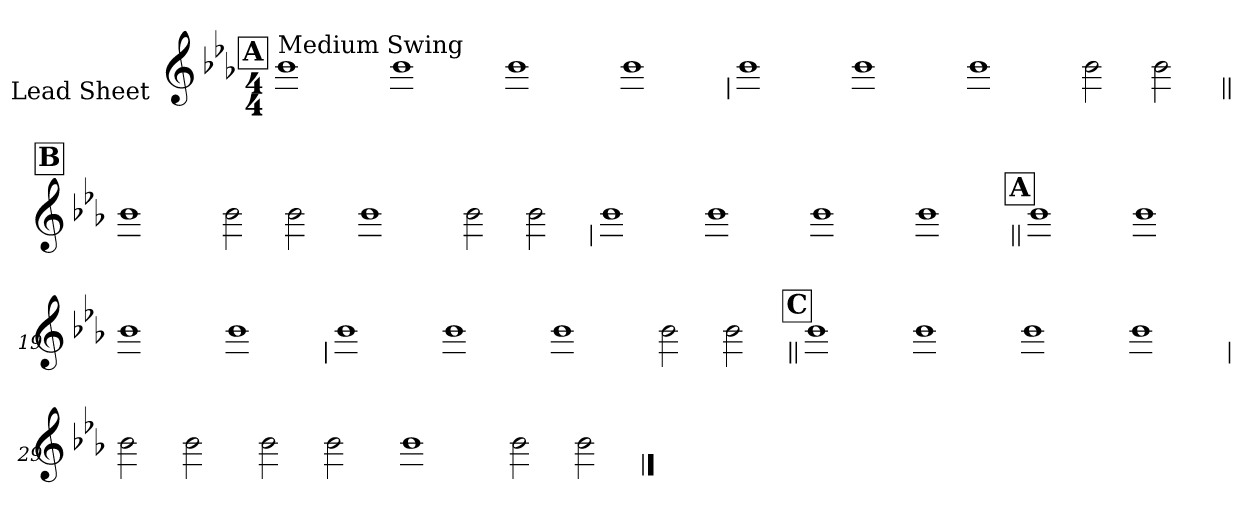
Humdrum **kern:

**kern
*part1
*staff1
*I"Lead Sheet
*stria0
*clefG2
*k[b-e-a-]
*E-:
*M4/4
!!LO:REH:place=s1:a:t=A
=1||
!LO:TX:a:t=Medium Swing
1b-
=2-
1b-
=3-
1b-
=4-
1b-
!!LO:LB:g=z
=5
1b-
=6-
1b-
=7-
1b-
=8-
2b-
2b-
!!LO:LB:g=z
!!LO:REH:place=s1:a:t=B
=9||
1b-
=10-
2b-
2b-
=11-
1b-
=12-
2b-
2b-
!!LO:LB:g=z
=13
1b-
=14-
1b-
=15-
1b-
=16-
1b-
!!LO:LB:g=z
!!LO:REH:place=s1:a:t=A
=17||
1b-
=18-
1b-
=19-
1b-
=20-
1b-
!!LO:LB:g=z
=21
1b-
=22-
1b-
=23-
1b-
=24-
2b-
2b-
!!LO:LB:g=z
!!LO:REH:place=s1:a:t=C
=25||
1b-
=26-
1b-
=27-
1b-
=28-
1b-
!!LO:LB:g=z
=29
2b-
2b-
=30-
2b-
2b-
=31-
1b-
=32-
2b-
2b-
==
*-
